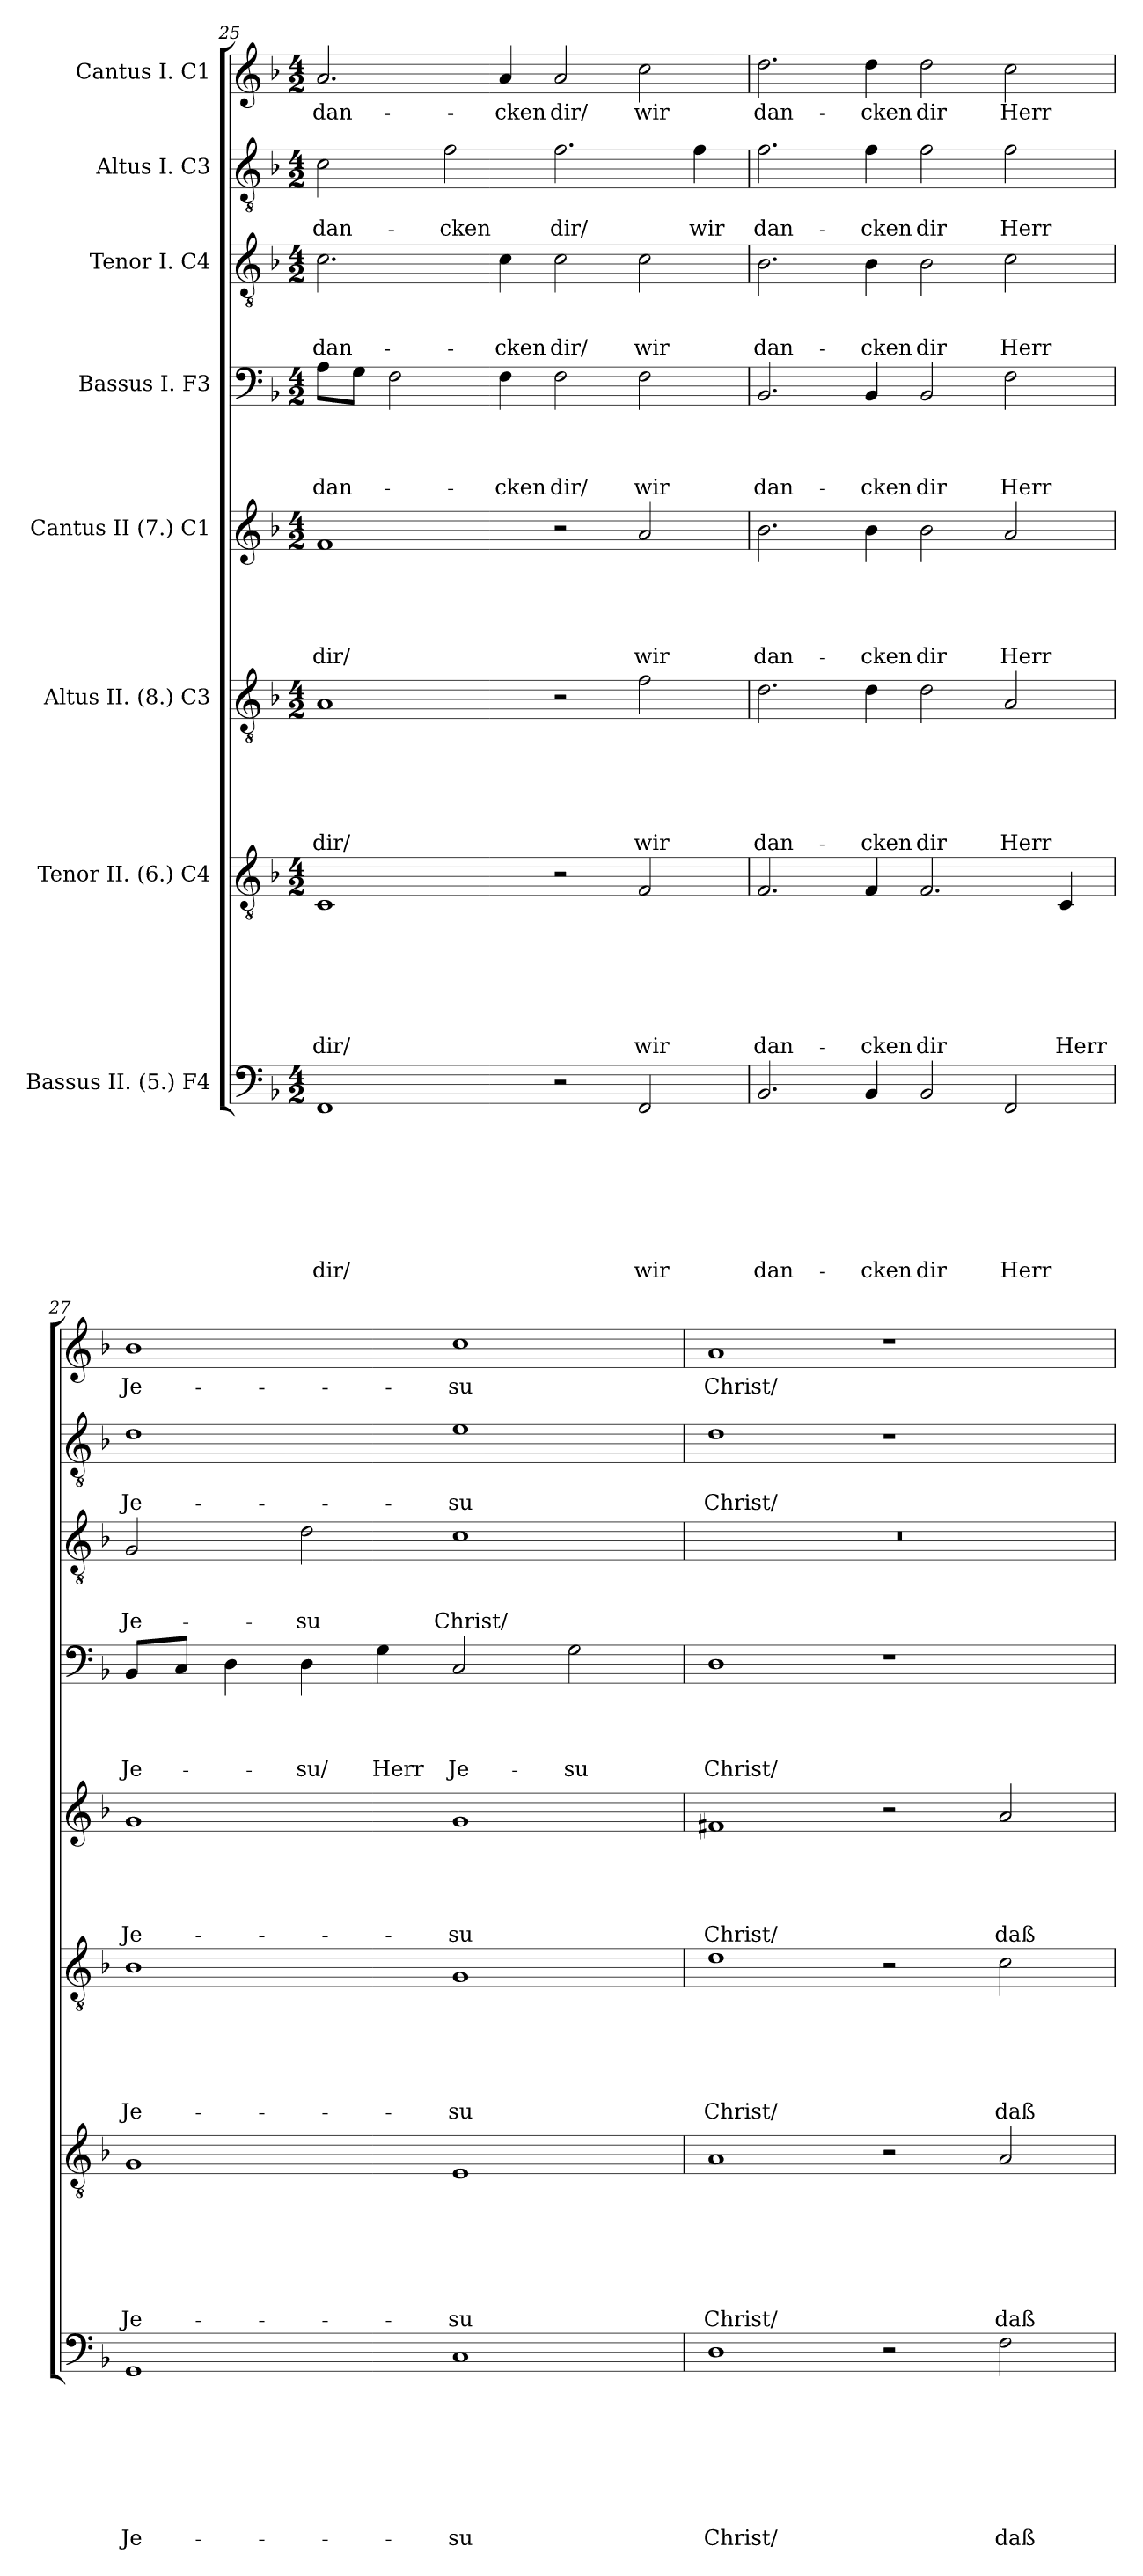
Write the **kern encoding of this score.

**kern	**text	**text	**text	**text	**text	**text	**text	**text	**kern	**text	**text	**text	**text	**text	**text	**text	**kern	**text	**text	**text	**text	**text	**text	**kern	**text	**text	**text	**text	**text	**kern	**text	**text	**text	**text	**kern	**text	**text	**text	**kern	**text	**text	**kern	**text
*part8	*part8	*part8	*part8	*part8	*part8	*part8	*part8	*part8	*part7	*part7	*part7	*part7	*part7	*part7	*part7	*part7	*part6	*part6	*part6	*part6	*part6	*part6	*part6	*part5	*part5	*part5	*part5	*part5	*part5	*part4	*part4	*part4	*part4	*part4	*part3	*part3	*part3	*part3	*part2	*part2	*part2	*part1	*part1
*staff8	*staff8	*staff8	*staff8	*staff8	*staff8	*staff8	*staff8	*staff8	*staff7	*staff7	*staff7	*staff7	*staff7	*staff7	*staff7	*staff7	*staff6	*staff6	*staff6	*staff6	*staff6	*staff6	*staff6	*staff5	*staff5	*staff5	*staff5	*staff5	*staff5	*staff4	*staff4	*staff4	*staff4	*staff4	*staff3	*staff3	*staff3	*staff3	*staff2	*staff2	*staff2	*staff1	*staff1
*I"Bassus II. (5.) F4	*	*	*	*	*	*	*	*	*I"Tenor II. (6.) C4	*	*	*	*	*	*	*	*I"Altus II. (8.) C3	*	*	*	*	*	*	*I"Cantus  II (7.) C1	*	*	*	*	*	*I"Bassus I. F3	*	*	*	*	*I"Tenor I.  C4	*	*	*	*I"Altus I. C3	*	*	*I"Cantus I. C1	*
*clefF4	*	*	*	*	*	*	*	*	*clefGv2	*	*	*	*	*	*	*	*clefGv2	*	*	*	*	*	*	*clefG2	*	*	*	*	*	*clefF4	*	*	*	*	*clefGv2	*	*	*	*clefGv2	*	*	*clefG2	*
*k[b-]	*	*	*	*	*	*	*	*	*k[b-]	*	*	*	*	*	*	*	*k[b-]	*	*	*	*	*	*	*k[b-]	*	*	*	*	*	*k[b-]	*	*	*	*	*k[b-]	*	*	*	*k[b-]	*	*	*k[b-]	*
*F:	*	*	*	*	*	*	*	*	*F:	*	*	*	*	*	*	*	*F:	*	*	*	*	*	*	*F:	*	*	*	*	*	*F:	*	*	*	*	*F:	*	*	*	*F:	*	*	*F:	*
*M4/2	*	*	*	*	*	*	*	*	*M4/2	*	*	*	*	*	*	*	*M4/2	*	*	*	*	*	*	*M4/2	*	*	*	*	*	*M4/2	*	*	*	*	*M4/2	*	*	*	*M4/2	*	*	*M4/2	*
=25	=25	=25	=25	=25	=25	=25	=25	=25	=25	=25	=25	=25	=25	=25	=25	=25	=25	=25	=25	=25	=25	=25	=25	=25	=25	=25	=25	=25	=25	=25	=25	=25	=25	=25	=25	=25	=25	=25	=25	=25	=25	=25	=25
!	!	!	!	!	!	!	!	!LO:LY:b	!	!	!	!	!	!	!	!LO:LY:b	!	!	!	!	!	!	!LO:LY:b	!	!	!	!	!	!LO:LY:b	!	!	!	!	!LO:LY:b	!	!	!	!LO:LY:b	!	!	!LO:LY:b	!	!LO:LY:b
1FF	.	.	.	.	.	.	.	dir/	1C	.	.	.	.	.	.	dir/	1A	.	.	.	.	.	dir/	1f	.	.	.	.	dir/	8A\L	.	.	.	dan-	2.c\	.	.	dan-	2c\	.	dan-	2.a/	dan-
.	.	.	.	.	.	.	.	.	.	.	.	.	.	.	.	.	.	.	.	.	.	.	.	.	.	.	.	.	.	8G\J	.	.	.	.	.	.	.	.	.	.	.	.	.
.	.	.	.	.	.	.	.	.	.	.	.	.	.	.	.	.	.	.	.	.	.	.	.	.	.	.	.	.	.	2F\	.	.	.	.	.	.	.	.	.	.	.	.	.
!	!	!	!	!	!	!	!	!	!	!	!	!	!	!	!	!	!	!	!	!	!	!	!	!	!	!	!	!	!	!	!	!	!	!	!	!	!	!	!	!	!LO:LY:b	!	!
.	.	.	.	.	.	.	.	.	.	.	.	.	.	.	.	.	.	.	.	.	.	.	.	.	.	.	.	.	.	.	.	.	.	.	.	.	.	.	2f\	.	-cken	.	.
!	!	!	!	!	!	!	!	!	!	!	!	!	!	!	!	!	!	!	!	!	!	!	!	!	!	!	!	!	!	!	!	!	!	!LO:LY:b	!	!	!	!LO:LY:b	!	!	!	!	!LO:LY:b
.	.	.	.	.	.	.	.	.	.	.	.	.	.	.	.	.	.	.	.	.	.	.	.	.	.	.	.	.	.	4F\	.	.	.	-cken	4c\	.	.	-cken	.	.	.	4a/	-cken
!	!	!	!	!	!	!	!	!	!	!	!	!	!	!	!	!	!	!	!	!	!	!	!	!	!	!	!	!	!	!	!	!	!	!LO:LY:b	!	!	!	!LO:LY:b	!	!	!LO:LY:b	!	!LO:LY:b
2r	.	.	.	.	.	.	.	.	2r	.	.	.	.	.	.	.	2r	.	.	.	.	.	.	2r	.	.	.	.	.	2F\	.	.	.	dir/	2c\	.	.	dir/	2.f\	.	dir/	2a/	dir/
!	!	!	!	!	!	!	!	!LO:LY:b	!	!	!	!	!	!	!	!LO:LY:b	!	!	!	!	!	!	!LO:LY:b	!	!	!	!	!	!LO:LY:b	!	!	!	!	!LO:LY:b	!	!	!	!LO:LY:b	!	!	!	!	!LO:LY:b
2FF/	.	.	.	.	.	.	.	wir	2F/	.	.	.	.	.	.	wir	2f\	.	.	.	.	.	wir	2a/	.	.	.	.	wir	2F\	.	.	.	wir	2c\	.	.	wir	.	.	.	2cc\	wir
!	!	!	!	!	!	!	!	!	!	!	!	!	!	!	!	!	!	!	!	!	!	!	!	!	!	!	!	!	!	!	!	!	!	!	!	!	!	!	!	!	!LO:LY:b	!	!
.	.	.	.	.	.	.	.	.	.	.	.	.	.	.	.	.	.	.	.	.	.	.	.	.	.	.	.	.	.	.	.	.	.	.	.	.	.	.	4f\	.	wir	.	.
!!LO:LB:g=z
=26	=26	=26	=26	=26	=26	=26	=26	=26	=26	=26	=26	=26	=26	=26	=26	=26	=26	=26	=26	=26	=26	=26	=26	=26	=26	=26	=26	=26	=26	=26	=26	=26	=26	=26	=26	=26	=26	=26	=26	=26	=26	=26	=26
!	!	!	!	!	!	!	!	!LO:LY:b	!	!	!	!	!	!	!	!LO:LY:b	!	!	!	!	!	!	!LO:LY:b	!	!	!	!	!	!LO:LY:b	!	!	!	!	!LO:LY:b	!	!	!	!LO:LY:b	!	!	!LO:LY:b	!	!LO:LY:b
2.BB-/	.	.	.	.	.	.	.	dan-	2.F/	.	.	.	.	.	.	dan-	2.d\	.	.	.	.	.	dan-	2.b-\	.	.	.	.	dan-	2.BB-/	.	.	.	dan-	2.B-\	.	.	dan-	2.f\	.	dan-	2.dd\	dan-
!	!	!	!	!	!	!	!	!LO:LY:b	!	!	!	!	!	!	!	!LO:LY:b	!	!	!	!	!	!	!LO:LY:b	!	!	!	!	!	!LO:LY:b	!	!	!	!	!LO:LY:b	!	!	!	!LO:LY:b	!	!	!LO:LY:b	!	!LO:LY:b
4BB-/	.	.	.	.	.	.	.	-cken	4F/	.	.	.	.	.	.	-cken	4d\	.	.	.	.	.	-cken	4b-\	.	.	.	.	-cken	4BB-/	.	.	.	-cken	4B-\	.	.	-cken	4f\	.	-cken	4dd\	-cken
!	!	!	!	!	!	!	!	!LO:LY:b	!	!	!	!	!	!	!	!LO:LY:b	!	!	!	!	!	!	!LO:LY:b	!	!	!	!	!	!LO:LY:b	!	!	!	!	!LO:LY:b	!	!	!	!LO:LY:b	!	!	!LO:LY:b	!	!LO:LY:b
2BB-/	.	.	.	.	.	.	.	dir	2.F/	.	.	.	.	.	.	dir	2d\	.	.	.	.	.	dir	2b-\	.	.	.	.	dir	2BB-/	.	.	.	dir	2B-\	.	.	dir	2f\	.	dir	2dd\	dir
!	!	!	!	!	!	!	!	!LO:LY:b	!	!	!	!	!	!	!	!	!	!	!	!	!	!	!LO:LY:b	!	!	!	!	!	!LO:LY:b	!	!	!	!	!LO:LY:b	!	!	!	!LO:LY:b	!	!	!LO:LY:b	!	!LO:LY:b
2FF/	.	.	.	.	.	.	.	Herr	.	.	.	.	.	.	.	.	2A/	.	.	.	.	.	Herr	2a/	.	.	.	.	Herr	2F\	.	.	.	Herr	2c\	.	.	Herr	2f\	.	Herr	2cc\	Herr
!	!	!	!	!	!	!	!	!	!	!	!	!	!	!	!	!LO:LY:b	!	!	!	!	!	!	!	!	!	!	!	!	!	!	!	!	!	!	!	!	!	!	!	!	!	!	!
.	.	.	.	.	.	.	.	.	4C/	.	.	.	.	.	.	Herr	.	.	.	.	.	.	.	.	.	.	.	.	.	.	.	.	.	.	.	.	.	.	.	.	.	.	.
=27	=27	=27	=27	=27	=27	=27	=27	=27	=27	=27	=27	=27	=27	=27	=27	=27	=27	=27	=27	=27	=27	=27	=27	=27	=27	=27	=27	=27	=27	=27	=27	=27	=27	=27	=27	=27	=27	=27	=27	=27	=27	=27	=27
!	!	!	!	!	!	!	!	!LO:LY:b	!	!	!	!	!	!	!	!LO:LY:b	!	!	!	!	!	!	!LO:LY:b	!	!	!	!	!	!LO:LY:b	!	!	!	!	!LO:LY:b	!	!	!	!LO:LY:b	!	!	!LO:LY:b	!	!LO:LY:b
1GG	.	.	.	.	.	.	.	Je-	1G	.	.	.	.	.	.	Je-	1B-	.	.	.	.	.	Je-	1g	.	.	.	.	Je-	8BB-/L	.	.	.	Je-	2G/	.	.	Je-	1d	.	Je-	1b-	Je-
.	.	.	.	.	.	.	.	.	.	.	.	.	.	.	.	.	.	.	.	.	.	.	.	.	.	.	.	.	.	8C/J	.	.	.	.	.	.	.	.	.	.	.	.	.
.	.	.	.	.	.	.	.	.	.	.	.	.	.	.	.	.	.	.	.	.	.	.	.	.	.	.	.	.	.	4D\	.	.	.	.	.	.	.	.	.	.	.	.	.
!	!	!	!	!	!	!	!	!	!	!	!	!	!	!	!	!	!	!	!	!	!	!	!	!	!	!	!	!	!	!	!	!	!	!LO:LY:b	!	!	!	!LO:LY:b	!	!	!	!	!
.	.	.	.	.	.	.	.	.	.	.	.	.	.	.	.	.	.	.	.	.	.	.	.	.	.	.	.	.	.	4D\	.	.	.	-su/	2d\	.	.	-su	.	.	.	.	.
!	!	!	!	!	!	!	!	!	!	!	!	!	!	!	!	!	!	!	!	!	!	!	!	!	!	!	!	!	!	!	!	!	!	!LO:LY:b	!	!	!	!	!	!	!	!	!
.	.	.	.	.	.	.	.	.	.	.	.	.	.	.	.	.	.	.	.	.	.	.	.	.	.	.	.	.	.	4G\	.	.	.	Herr	.	.	.	.	.	.	.	.	.
!	!	!	!	!	!	!	!	!LO:LY:b	!	!	!	!	!	!	!	!LO:LY:b	!	!	!	!	!	!	!LO:LY:b	!	!	!	!	!	!LO:LY:b	!	!	!	!	!LO:LY:b	!	!	!	!LO:LY:b	!	!	!LO:LY:b	!	!LO:LY:b
1C	.	.	.	.	.	.	.	-su	1E	.	.	.	.	.	.	-su	1G	.	.	.	.	.	-su	1g	.	.	.	.	-su	2C/	.	.	.	Je-	1c	.	.	Christ/	1e	.	-su	1cc	-su
!	!	!	!	!	!	!	!	!	!	!	!	!	!	!	!	!	!	!	!	!	!	!	!	!	!	!	!	!	!	!	!	!	!	!LO:LY:b	!	!	!	!	!	!	!	!	!
.	.	.	.	.	.	.	.	.	.	.	.	.	.	.	.	.	.	.	.	.	.	.	.	.	.	.	.	.	.	2G\	.	.	.	-su	.	.	.	.	.	.	.	.	.
=28	=28	=28	=28	=28	=28	=28	=28	=28	=28	=28	=28	=28	=28	=28	=28	=28	=28	=28	=28	=28	=28	=28	=28	=28	=28	=28	=28	=28	=28	=28	=28	=28	=28	=28	=28	=28	=28	=28	=28	=28	=28	=28	=28
!	!	!	!	!	!	!	!	!LO:LY:b	!	!	!	!	!	!	!	!LO:LY:b	!	!	!	!	!	!	!LO:LY:b	!	!	!	!	!	!LO:LY:b	!	!	!	!	!LO:LY:b	!	!	!	!	!	!	!LO:LY:b	!	!LO:LY:b
1D	.	.	.	.	.	.	.	Christ/	1A	.	.	.	.	.	.	Christ/	1d	.	.	.	.	.	Christ/	1f#X	.	.	.	.	Christ/	1D	.	.	.	Christ/	0r	.	.	.	1d	.	Christ/	1a	Christ/
2r	.	.	.	.	.	.	.	.	2r	.	.	.	.	.	.	.	2r	.	.	.	.	.	.	2r	.	.	.	.	.	1r	.	.	.	.	.	.	.	.	1r	.	.	1r	.
!	!	!	!	!	!	!	!	!LO:LY:b	!	!	!	!	!	!	!	!LO:LY:b	!	!	!	!	!	!	!LO:LY:b	!	!	!	!	!	!LO:LY:b	!	!	!	!	!	!	!	!	!	!	!	!	!	!
2F\	.	.	.	.	.	.	.	daß	2A/	.	.	.	.	.	.	daß	2c\	.	.	.	.	.	daß	2a/	.	.	.	.	daß	.	.	.	.	.	.	.	.	.	.	.	.	.	.
=	=	=	=	=	=	=	=	=	=	=	=	=	=	=	=	=	=	=	=	=	=	=	=	=	=	=	=	=	=	=	=	=	=	=	=	=	=	=	=	=	=	=	=
*-	*-	*-	*-	*-	*-	*-	*-	*-	*-	*-	*-	*-	*-	*-	*-	*-	*-	*-	*-	*-	*-	*-	*-	*-	*-	*-	*-	*-	*-	*-	*-	*-	*-	*-	*-	*-	*-	*-	*-	*-	*-	*-	*-
